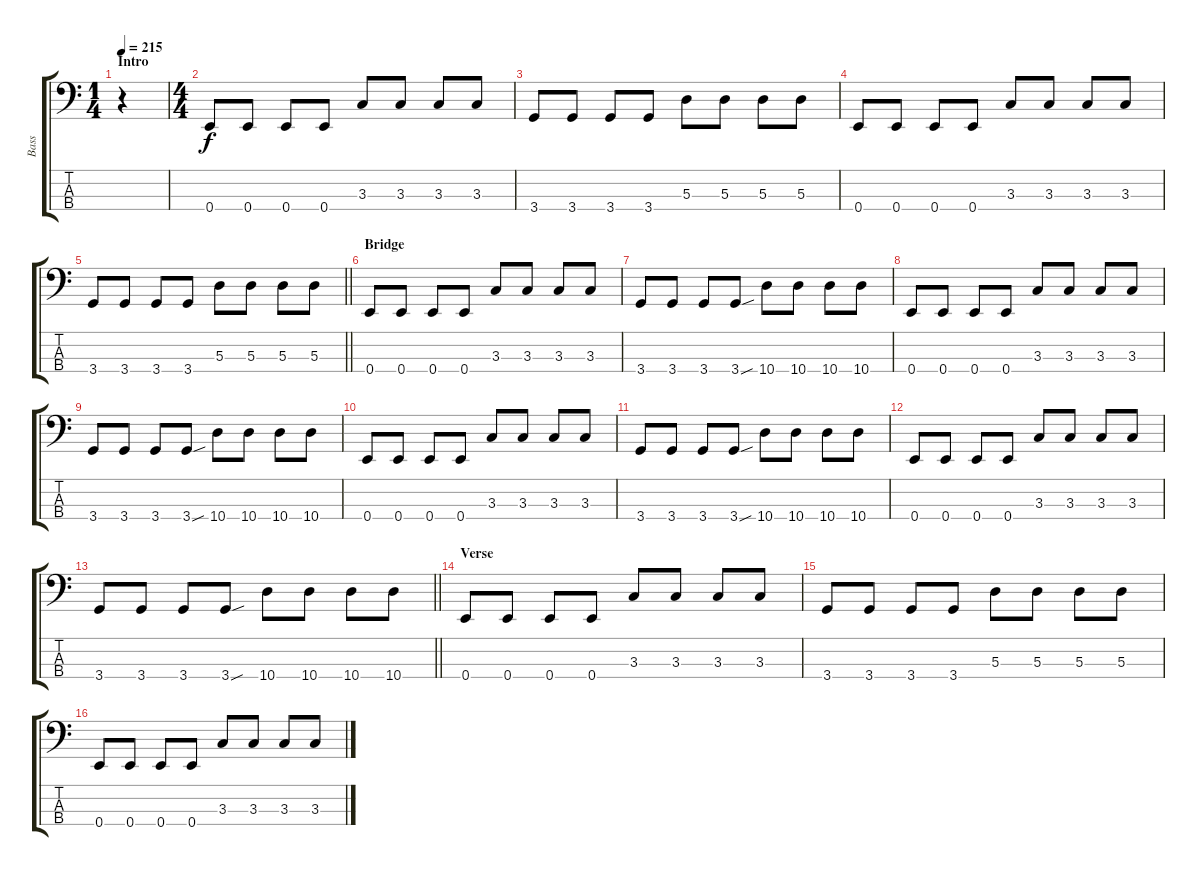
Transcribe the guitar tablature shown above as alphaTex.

\track ("Bass" "Bass") {instrument electricbasspick}
\staff {score tabs}
\tuning (G2 D2 A1 E1) {hide}
\ts (1 4)
\section ("" "Intro")
\tempo 215
\clef f4
\ks c
r.4{dy f instrument electricbasspick} |
\ts (4 4)
0.4.8 0.4.8 0.4.8 0.4.8 3.3.8 3.3.8 3.3.8 3.3.8 |
3.4.8 3.4.8 3.4.8 3.4.8 5.3.8 5.3.8 5.3.8 5.3.8 |
0.4.8 0.4.8 0.4.8 0.4.8 3.3.8 3.3.8 3.3.8 3.3.8 |
\barLineRight lightlight
3.4.8 3.4.8 3.4.8 3.4.8 5.3.8 5.3.8 5.3.8 5.3.8 |
\section ("" "Bridge")
0.4.8 0.4.8 0.4.8 0.4.8 3.3.8 3.3.8 3.3.8 3.3.8 |
3.4.8 3.4.8 3.4.8 3.4{sou}.8 10.4.8 10.4.8 10.4.8 10.4.8 |
0.4.8 0.4.8 0.4.8 0.4.8 3.3.8 3.3.8 3.3.8 3.3.8 |
3.4.8 3.4.8 3.4.8 3.4{sou}.8 10.4.8 10.4.8 10.4.8 10.4.8 |
0.4.8 0.4.8 0.4.8 0.4.8 3.3.8 3.3.8 3.3.8 3.3.8 |
3.4.8 3.4.8 3.4.8 3.4{sou}.8 10.4.8 10.4.8 10.4.8 10.4.8 |
0.4.8 0.4.8 0.4.8 0.4.8 3.3.8 3.3.8 3.3.8 3.3.8 |
\barLineRight lightlight
3.4.8 3.4.8 3.4.8 3.4{sou}.8 10.4.8 10.4.8 10.4.8 10.4.8 |
\section ("" "Verse")
0.4.8 0.4.8 0.4.8 0.4.8 3.3.8 3.3.8 3.3.8 3.3.8 |
3.4.8 3.4.8 3.4.8 3.4.8 5.3.8 5.3.8 5.3.8 5.3.8 |
0.4.8 0.4.8 0.4.8 0.4.8 3.3.8 3.3.8 3.3.8 3.3.8
